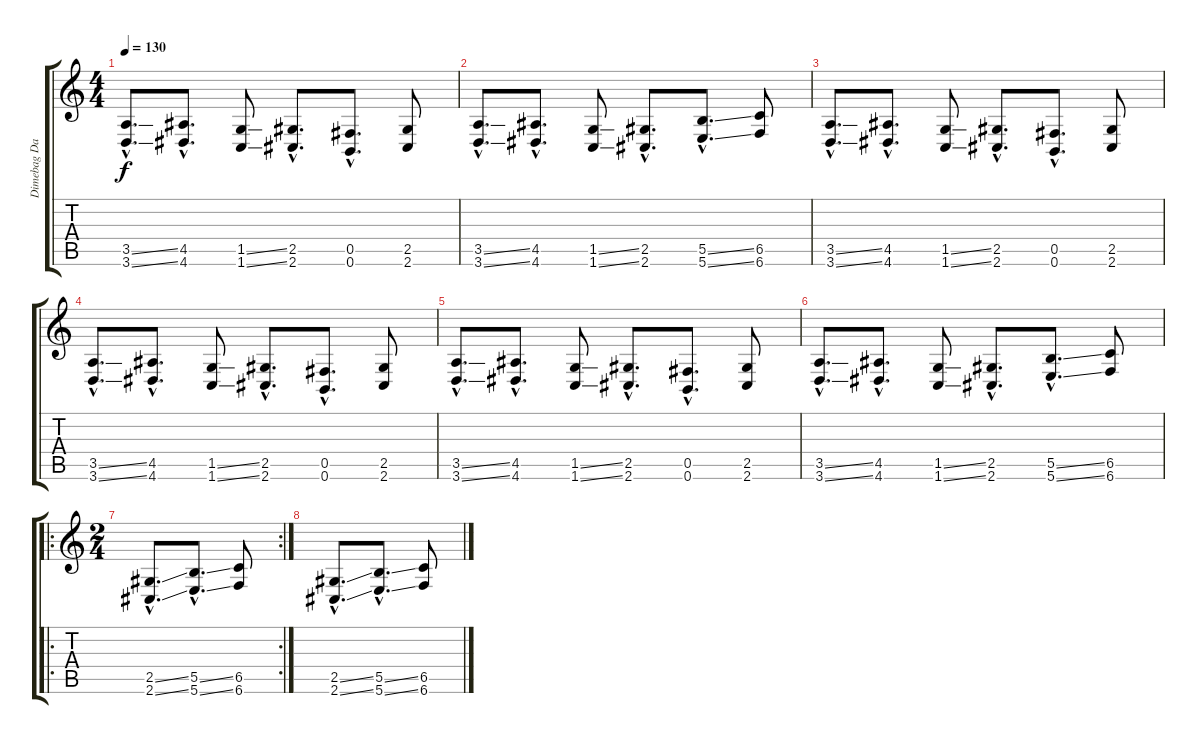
\track ("Dimebag Darrell" "Dimebag Da") {instrument distortionguitar}
\staff {score tabs}
\tuning (Db4 Ab3 E3 B2 Gb2 B1) {hide}
\ts (4 4)
\tempo 130
\clef g2
\ks c
(3.5{ss hac} 3.6{ss hac}).8{d dy f} (4.5{hac} 4.6{hac}).8{d} (1.5{ss} 1.6{ss}).8 (2.5{hac} 2.6{hac}).8{d} (0.5{hac} 0.6{hac}).8{d} (2.5 2.6).8 |
(3.5{ss hac} 3.6{ss hac}).8{d} (4.5{hac} 4.6{hac}).8{d} (1.5{ss} 1.6{ss}).8 (2.5{hac} 2.6{hac}).8{d} (5.5{ss hac} 5.6{ss hac}).8{d} (6.5 6.6).8 |
(3.5{ss hac} 3.6{ss hac}).8{d} (4.5{hac} 4.6{hac}).8{d} (1.5{ss} 1.6{ss}).8 (2.5{hac} 2.6{hac}).8{d} (0.5{hac} 0.6{hac}).8{d} (2.5 2.6).8 |
(3.5{ss hac} 3.6{ss hac}).8{d} (4.5{hac} 4.6{hac}).8{d} (1.5{ss} 1.6{ss}).8 (2.5{hac} 2.6{hac}).8{d} (0.5{hac} 0.6{hac}).8{d} (2.5 2.6).8 |
(3.5{ss hac} 3.6{ss hac}).8{d} (4.5{hac} 4.6{hac}).8{d} (1.5{ss} 1.6{ss}).8 (2.5{hac} 2.6{hac}).8{d} (0.5{hac} 0.6{hac}).8{d} (2.5 2.6).8 |
(3.5{ss hac} 3.6{ss hac}).8{d} (4.5{hac} 4.6{hac}).8{d} (1.5{ss} 1.6{ss}).8 (2.5{hac} 2.6{hac}).8{d} (5.5{ss hac} 5.6{ss hac}).8{d} (6.5 6.6).8 |
\ro
\rc 2
\ts (2 4)
(2.5{ss hac} 2.6{ss hac}).8{d} (5.5{ss hac} 5.6{ss hac}).8{d} (6.5 6.6).8 |
(2.5{ss hac} 2.6{ss hac}).8{d} (5.5{ss hac} 5.6{ss hac}).8{d} (6.5 6.6).8
